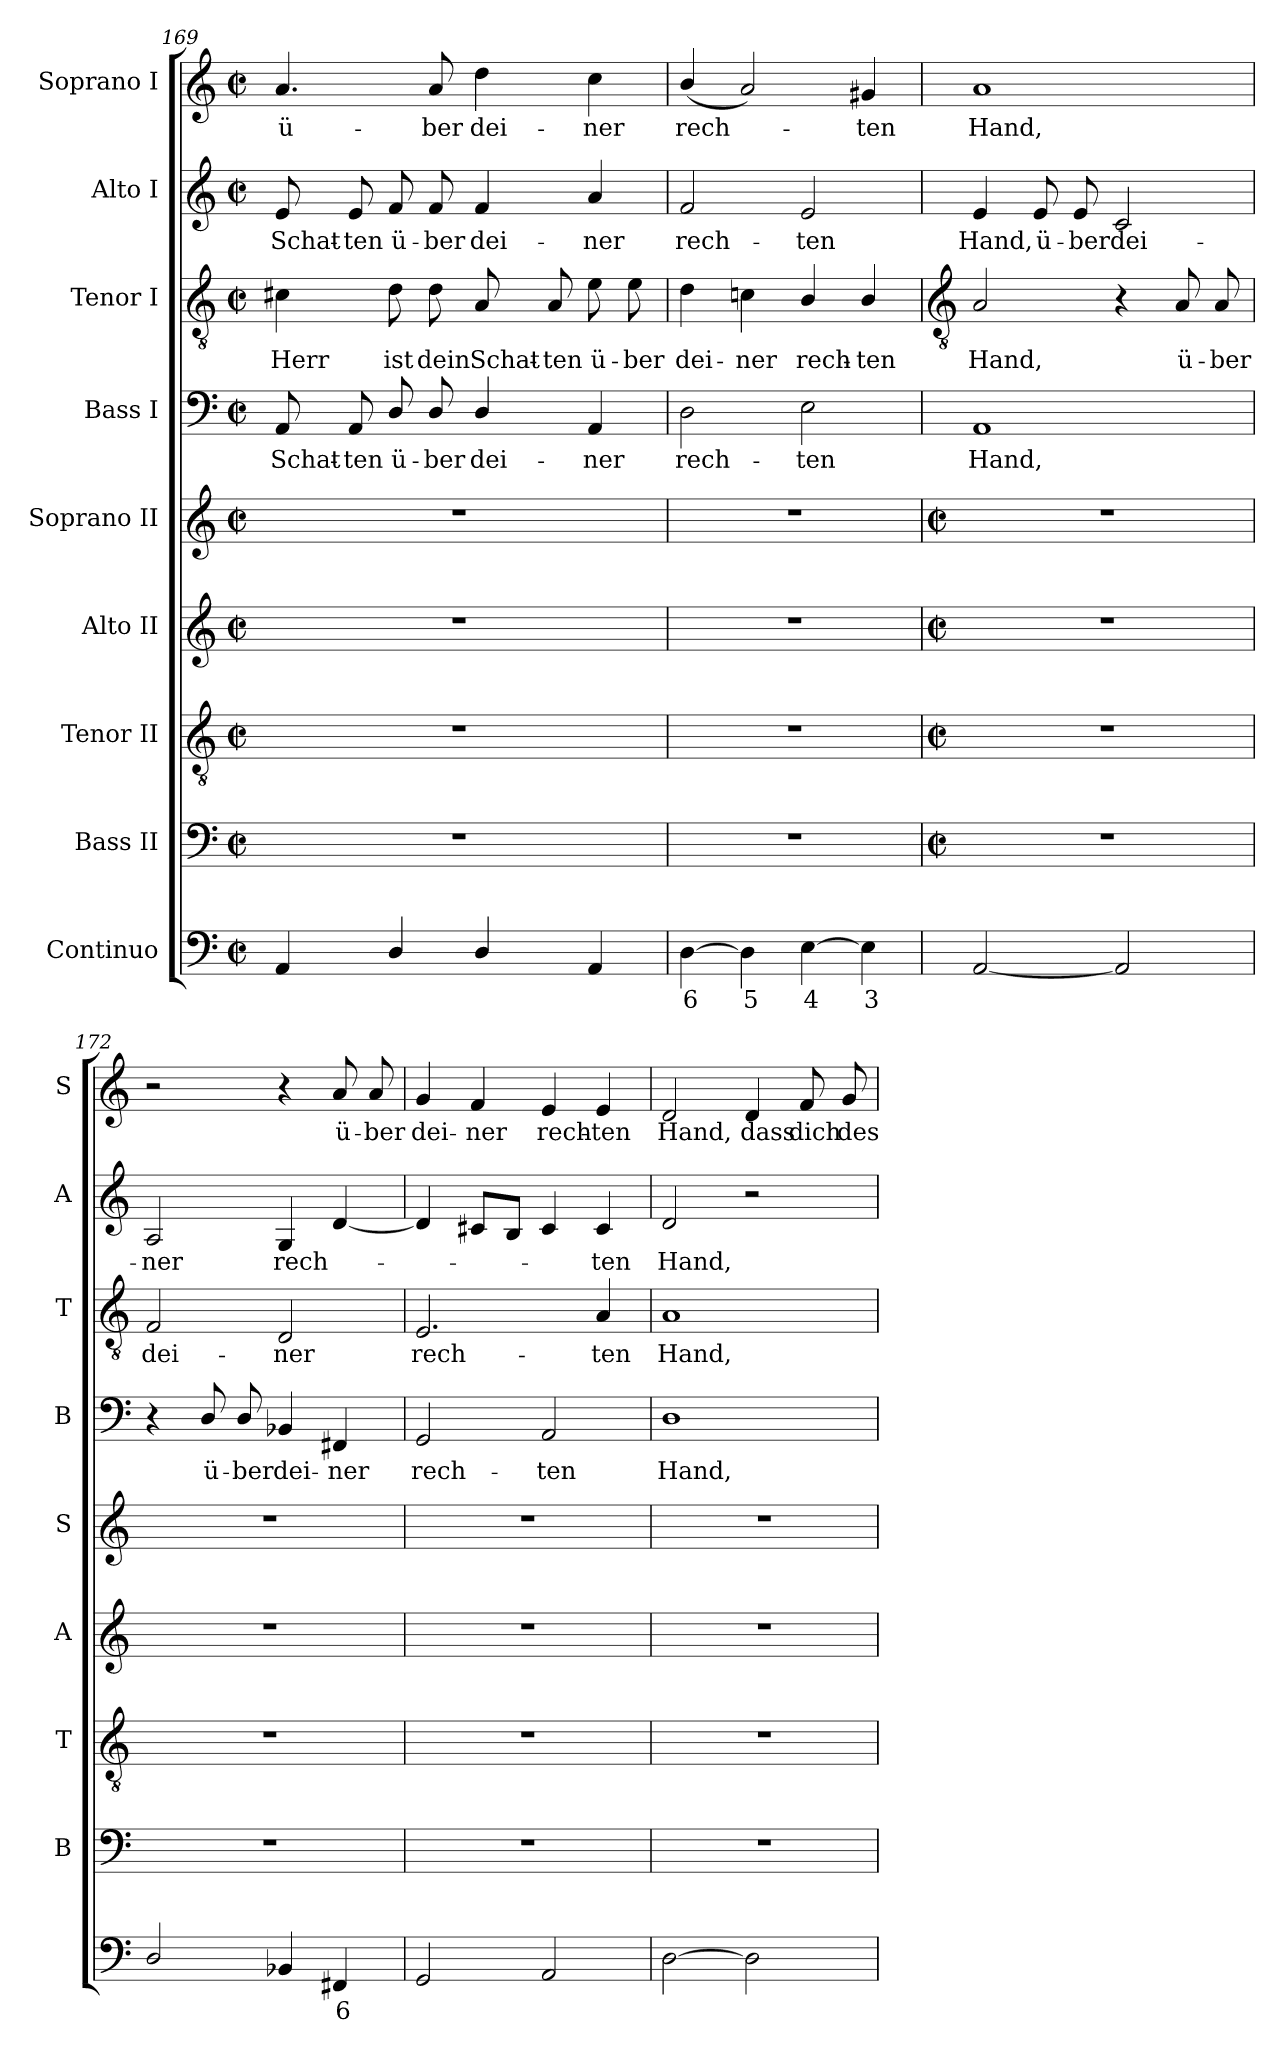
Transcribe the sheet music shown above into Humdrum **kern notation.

**kern	**text	**kern	**kern	**kern	**kern	**kern	**text	**kern	**text	**kern	**text	**kern	**text
*part9	*part9	*part8	*part7	*part6	*part5	*part4	*part4	*part3	*part3	*part2	*part2	*part1	*part1
*staff9	*staff9	*staff8	*staff7	*staff6	*staff5	*staff4	*staff4	*staff3	*staff3	*staff2	*staff2	*staff1	*staff1
*I"Continuo	*	*I"Bass II	*I"Tenor II	*I"Alto II	*I"Soprano II	*I"Bass I	*	*I"Tenor I	*	*I"Alto I	*	*I"Soprano I	*
*	*	*I'B	*I'T	*I'A	*I'S	*I'B	*	*I'T	*	*I'A	*	*I'S	*
*clefF4	*	*clefF4	*clefGv2	*clefG2	*clefG2	*clefF4	*	*clefGv2	*	*clefG2	*	*clefG2	*
*k[]	*	*k[]	*k[]	*k[]	*k[]	*k[]	*	*k[]	*	*k[]	*	*k[]	*
*C:	*	*C:	*C:	*C:	*C:	*C:	*	*C:	*	*C:	*	*C:	*
*M2/2	*	*M2/2	*M2/2	*M2/2	*M2/2	*M2/2	*	*M2/2	*	*M2/2	*	*M2/2	*
*met(c|)	*	*met(c|)	*met(c|)	*met(c|)	*met(c|)	*met(c|)	*	*met(c|)	*	*met(c|)	*	*met(c|)	*
=169	=169	=169	=169	=169	=169	=169	=169	=169	=169	=169	=169	=169	=169
!	!	!	!	!	!	!	!LO:LY:b	!	!LO:LY:b	!	!LO:LY:b	!	!LO:LY:b
4AA	.	1r	1r	1r	1r	8AA	Schat-	4c#X	Herr	8e	Schat-	4.a	ü-
!	!	!	!	!	!	!	!LO:LY:b	!	!	!	!LO:LY:b	!	!
.	.	.	.	.	.	8AA	-ten	.	.	8e	-ten	.	.
!	!	!	!	!	!	!	!LO:LY:b	!	!LO:LY:b	!	!LO:LY:b	!	!
4D/	.	.	.	.	.	8D/	ü-	8d	ist	8f	ü-	.	.
!	!	!	!	!	!	!	!LO:LY:b	!	!LO:LY:b	!	!LO:LY:b	!	!LO:LY:b
.	.	.	.	.	.	8D/	-ber	8d	dein	8f	-ber	8a	-ber
!	!	!	!	!	!	!	!LO:LY:b	!	!LO:LY:b	!	!LO:LY:b	!	!LO:LY:b
4D/	.	.	.	.	.	4D/	dei-	8A	Schat-	4f	dei-	4dd	dei-
!	!	!	!	!	!	!	!	!	!LO:LY:b	!	!	!	!
.	.	.	.	.	.	.	.	8A	-ten	.	.	.	.
!	!	!	!	!	!	!	!LO:LY:b	!	!LO:LY:b	!	!LO:LY:b	!	!LO:LY:b
4AA	.	.	.	.	.	4AA	-ner	8e	ü-	4a	-ner	4cc	-ner
!	!	!	!	!	!	!	!	!	!LO:LY:b	!	!	!	!
.	.	.	.	.	.	.	.	8e	-ber	.	.	.	.
=170	=170	=170	=170	=170	=170	=170	=170	=170	=170	=170	=170	=170	=170
!	!LO:LY:b	!	!	!	!	!	!LO:LY:b	!	!LO:LY:b	!	!LO:LY:b	!	!LO:LY:b
[4D	6	1r	1r	1r	1r	2D	rech-	4d	dei-	2f	rech-	(<4b/	rech-
!	!LO:LY:b	!	!	!	!	!	!	!	!LO:LY:b	!	!	!	!
4D]	5	.	.	.	.	.	.	4cn	-ner	.	.	2a)	.
!	!LO:LY:b	!	!	!	!	!	!LO:LY:b	!	!LO:LY:b	!	!LO:LY:b	!	!
[4E	4	.	.	.	.	2E	-ten	4B/	rech-	2e	-ten	.	.
!	!LO:LY:b	!	!	!	!	!	!	!	!LO:LY:b	!	!	!	!LO:LY:b
4E]	3	.	.	.	.	.	.	4B/	-ten	.	.	4g#X	ten
!!LO:LB:g=z
=171	=171	=171	=171	=171	=171	=171	=171	=171	=171	=171	=171	=171	=171
*	*	*	*	*	*	*	*	*clefGv2	*	*	*	*	*
*	*	*M2/2	*M2/2	*M2/2	*M2/2	*	*	*	*	*	*	*	*
*	*	*met(c|)	*met(c|)	*met(c|)	*met(c|)	*	*	*	*	*	*	*	*
!	!	!	!	!	!	!	!LO:LY:b	!	!LO:LY:b	!	!LO:LY:b	!	!LO:LY:b
[2AA	.	1r	1r	1r	1r	1AA	Hand,	2A	Hand,	4e	Hand,	1a	Hand,
!	!	!	!	!	!	!	!	!	!	!	!LO:LY:b	!	!
.	.	.	.	.	.	.	.	.	.	8e	ü-	.	.
!	!	!	!	!	!	!	!	!	!	!	!LO:LY:b	!	!
.	.	.	.	.	.	.	.	.	.	8e	-ber	.	.
!	!	!	!	!	!	!	!	!	!	!	!LO:LY:b	!	!
2AA]	.	.	.	.	.	.	.	4r	.	2c	dei-	.	.
!	!	!	!	!	!	!	!	!	!LO:LY:b	!	!	!	!
.	.	.	.	.	.	.	.	8A	ü-	.	.	.	.
!	!	!	!	!	!	!	!	!	!LO:LY:b	!	!	!	!
.	.	.	.	.	.	.	.	8A	-ber	.	.	.	.
=172	=172	=172	=172	=172	=172	=172	=172	=172	=172	=172	=172	=172	=172
!	!	!	!	!	!	!	!	!	!LO:LY:b	!	!LO:LY:b	!	!
2D/	.	1r	1r	1r	1r	4r	.	2F	dei-	2A	-ner	2r	.
!	!	!	!	!	!	!	!LO:LY:b	!	!	!	!	!	!
.	.	.	.	.	.	8D/	ü-	.	.	.	.	.	.
!	!	!	!	!	!	!	!LO:LY:b	!	!	!	!	!	!
.	.	.	.	.	.	8D/	-ber	.	.	.	.	.	.
!	!	!	!	!	!	!	!LO:LY:b	!	!LO:LY:b	!	!LO:LY:b	!	!
4BB-X	.	.	.	.	.	4BB-X	dei-	2D	-ner	4G	rech-	4r	.
!	!LO:LY:b	!	!	!	!	!	!LO:LY:b	!	!	!	!	!	!LO:LY:b
4FF#X	6	.	.	.	.	4FF#X	-ner	.	.	[4d	.	8a	ü-
!	!	!	!	!	!	!	!	!	!	!	!	!	!LO:LY:b
.	.	.	.	.	.	.	.	.	.	.	.	8a	-ber
=173	=173	=173	=173	=173	=173	=173	=173	=173	=173	=173	=173	=173	=173
!	!	!	!	!	!	!	!LO:LY:b	!	!LO:LY:b	!	!	!	!LO:LY:b
2GG	.	1r	1r	1r	1r	2GG	rech-	2.E	rech-	4d]	.	4g	dei-
!	!	!	!	!	!	!	!	!	!	!	!	!	!LO:LY:b
.	.	.	.	.	.	.	.	.	.	8c#XL	.	4f	-ner
.	.	.	.	.	.	.	.	.	.	8BJ	.	.	.
!	!	!	!	!	!	!	!LO:LY:b	!	!	!	!	!	!LO:LY:b
2AA	.	.	.	.	.	2AA	-ten	.	.	4c#	.	4e	rech-
!	!	!	!	!	!	!	!	!	!LO:LY:b	!	!LO:LY:b	!	!LO:LY:b
.	.	.	.	.	.	.	.	4A	-ten	4c#	ten	4e	-ten
=174	=174	=174	=174	=174	=174	=174	=174	=174	=174	=174	=174	=174	=174
!	!	!	!	!	!	!	!LO:LY:b	!	!LO:LY:b	!	!LO:LY:b	!	!LO:LY:b
[2D	.	1r	1r	1r	1r	1D	Hand,	1A	Hand,	2d	Hand,	2d	Hand,
!	!	!	!	!	!	!	!	!	!	!	!	!	!LO:LY:b
2D]	.	.	.	.	.	.	.	.	.	2r	.	4d	dass
!	!	!	!	!	!	!	!	!	!	!	!	!	!LO:LY:b
.	.	.	.	.	.	.	.	.	.	.	.	8f	dich
!	!	!	!	!	!	!	!	!	!	!	!	!	!LO:LY:b
.	.	.	.	.	.	.	.	.	.	.	.	8g	des
=	=	=	=	=	=	=	=	=	=	=	=	=	=
*-	*-	*-	*-	*-	*-	*-	*-	*-	*-	*-	*-	*-	*-
